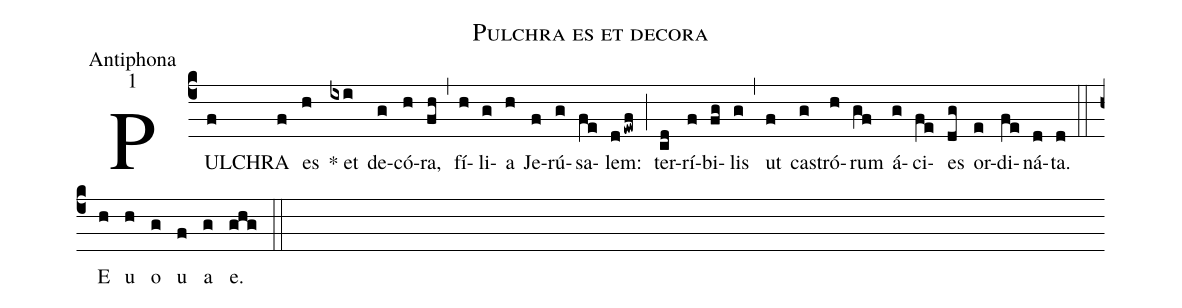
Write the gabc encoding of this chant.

name:Pulchra es et decora;
office-part:Antiphona;
mode:1;
%%
(c4)PUL(f)CHRA(f) es(h) * et(ixi) de(g)có(h)ra,(fh) (,) fí(h)li(g)a(h) Je(f)rú(g)sa(fe)lem:(dewf) (;) ter(cd)rí(f)bi(fg)lis(g) (,) ut(f) cas(g)tró(h)rum(gf) á(g)ci(fe)es(dg) or(e)di(fe)ná(d)ta.(d) (::) E(h) u(h) o(g) u(f) a(g) e.(ghg) (::)
